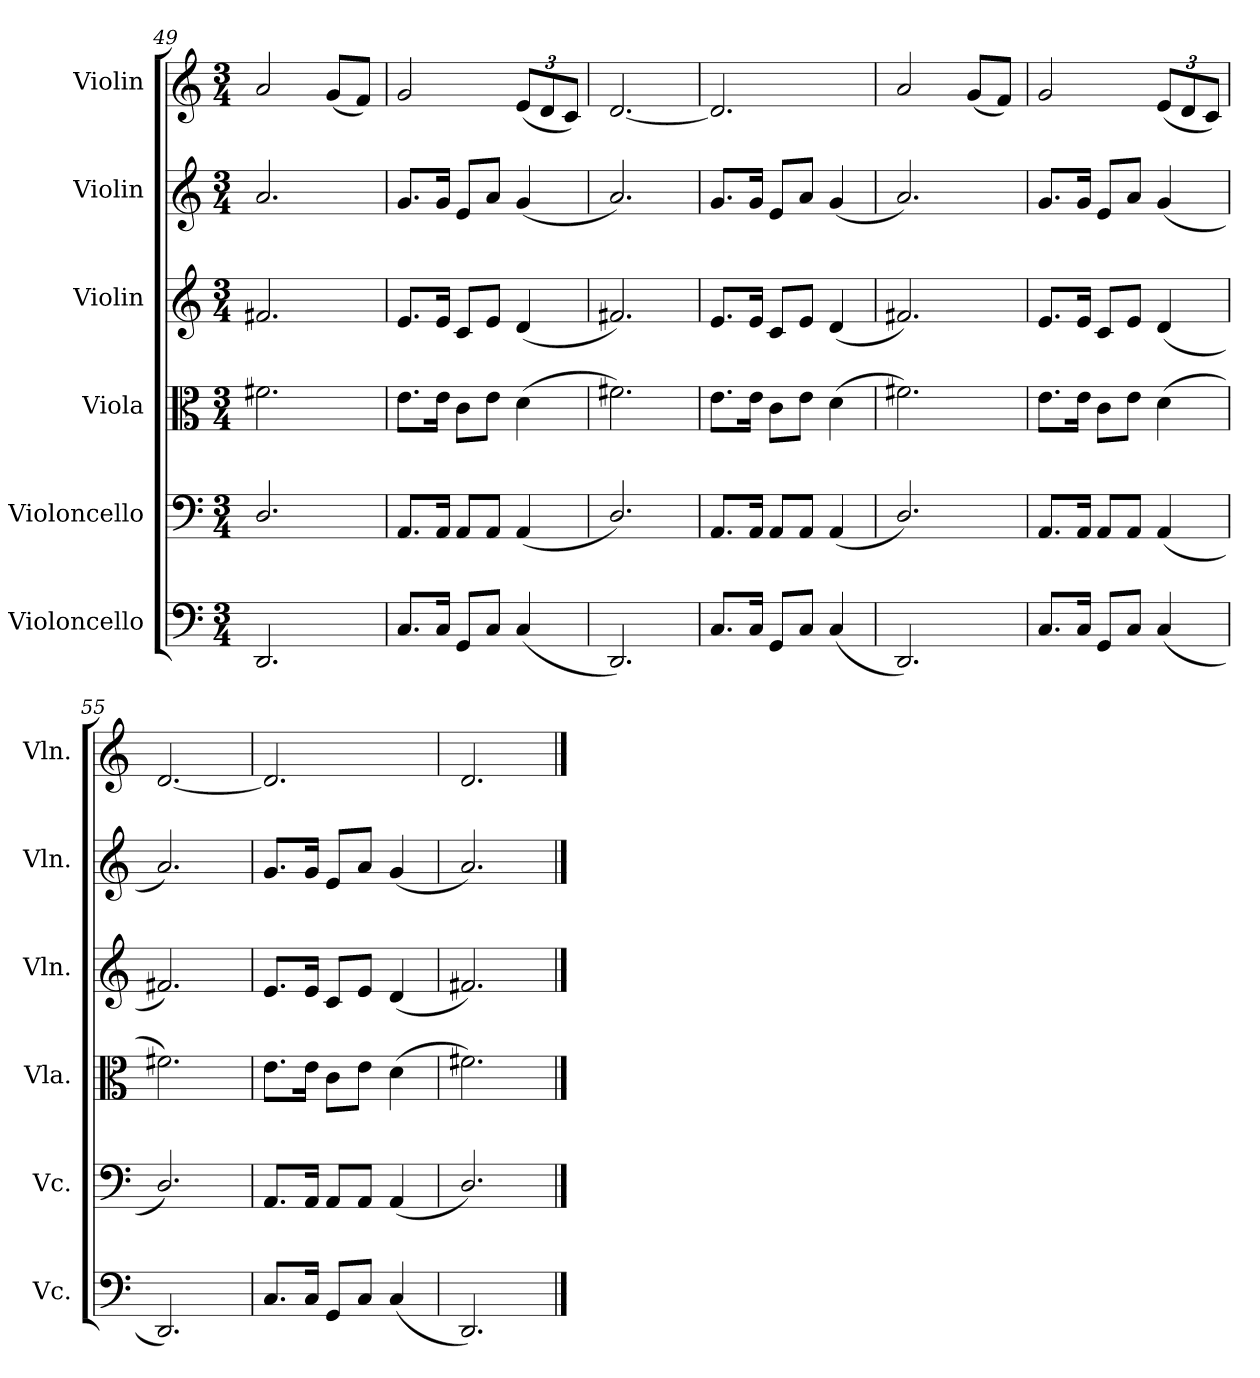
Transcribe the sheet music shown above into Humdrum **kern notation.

**kern	**kern	**kern	**kern	**kern	**kern
*part6	*part5	*part4	*part3	*part2	*part1
*staff6	*staff5	*staff4	*staff3	*staff2	*staff1
*I"Violoncello	*I"Violoncello	*I"Viola	*I"Violin	*I"Violin	*I"Violin
*I'Vc.	*I'Vc.	*I'Vla.	*I'Vln.	*I'Vln.	*I'Vln.
*clefF4	*clefF4	*clefC3	*clefG2	*clefG2	*clefG2
*k[]	*k[]	*k[]	*k[]	*k[]	*k[]
*M3/4	*M3/4	*M3/4	*M3/4	*M3/4	*M3/4
=49	=49	=49	=49	=49	=49
2.DD/	2.D/	2.f#X\	2.f#X/	2.a/	2a/
.	.	.	.	.	(8g/L
.	.	.	.	.	8f/J)
!!LO:PB:g=z
=50	=50	=50	=50	=50	=50
8.C/L	8.AA/L	8.e\L	8.e/L	8.g/L	2g/
16C/Jk	16AA/Jk	16e\Jk	16e/Jk	16g/Jk	.
8GG/L	8AA/L	8c\L	8c/L	8e/L	.
8C/J	8AA/J	8e\J	8e/J	8a/J	.
*	*	*	*	*	*Xbrackettup
(4C/	(4AA/	(4d\	(4d/	(4g/	(12e/L
.	.	.	.	.	12d/
.	.	.	.	.	12c/J)
=51	=51	=51	=51	=51	=51
2.DD/)	2.D/)	2.f#X\)	2.f#X/)	2.a/)	[2.d/
=52	=52	=52	=52	=52	=52
8.C/L	8.AA/L	8.e\L	8.e/L	8.g/L	2.d/]
16C/Jk	16AA/Jk	16e\Jk	16e/Jk	16g/Jk	.
8GG/L	8AA/L	8c\L	8c/L	8e/L	.
8C/J	8AA/J	8e\J	8e/J	8a/J	.
(4C/	(4AA/	(4d\	(4d/	(4g/	.
=53	=53	=53	=53	=53	=53
2.DD/)	2.D/)	2.f#X\)	2.f#X/)	2.a/)	2a/
.	.	.	.	.	(8g/L
.	.	.	.	.	8f/J)
=54	=54	=54	=54	=54	=54
8.C/L	8.AA/L	8.e\L	8.e/L	8.g/L	2g/
16C/Jk	16AA/Jk	16e\Jk	16e/Jk	16g/Jk	.
8GG/L	8AA/L	8c\L	8c/L	8e/L	.
8C/J	8AA/J	8e\J	8e/J	8a/J	.
(4C/	(4AA/	(4d\	(4d/	(4g/	(12e/L
.	.	.	.	.	12d/
.	.	.	.	.	12c/J)
=55	=55	=55	=55	=55	=55
2.DD/)	2.D/)	2.f#X\)	2.f#X/)	2.a/)	[2.d/
=56	=56	=56	=56	=56	=56
8.C/L	8.AA/L	8.e\L	8.e/L	8.g/L	2.d/]
16C/Jk	16AA/Jk	16e\Jk	16e/Jk	16g/Jk	.
8GG/L	8AA/L	8c\L	8c/L	8e/L	.
8C/J	8AA/J	8e\J	8e/J	8a/J	.
(4C/	(4AA/	(4d\	(4d/	(4g/	.
=57	=57	=57	=57	=57	=57
2.DD/)	2.D/)	2.f#X\)	2.f#X/)	2.a/)	2.d/
==	==	==	==	==	==
*-	*-	*-	*-	*-	*-
